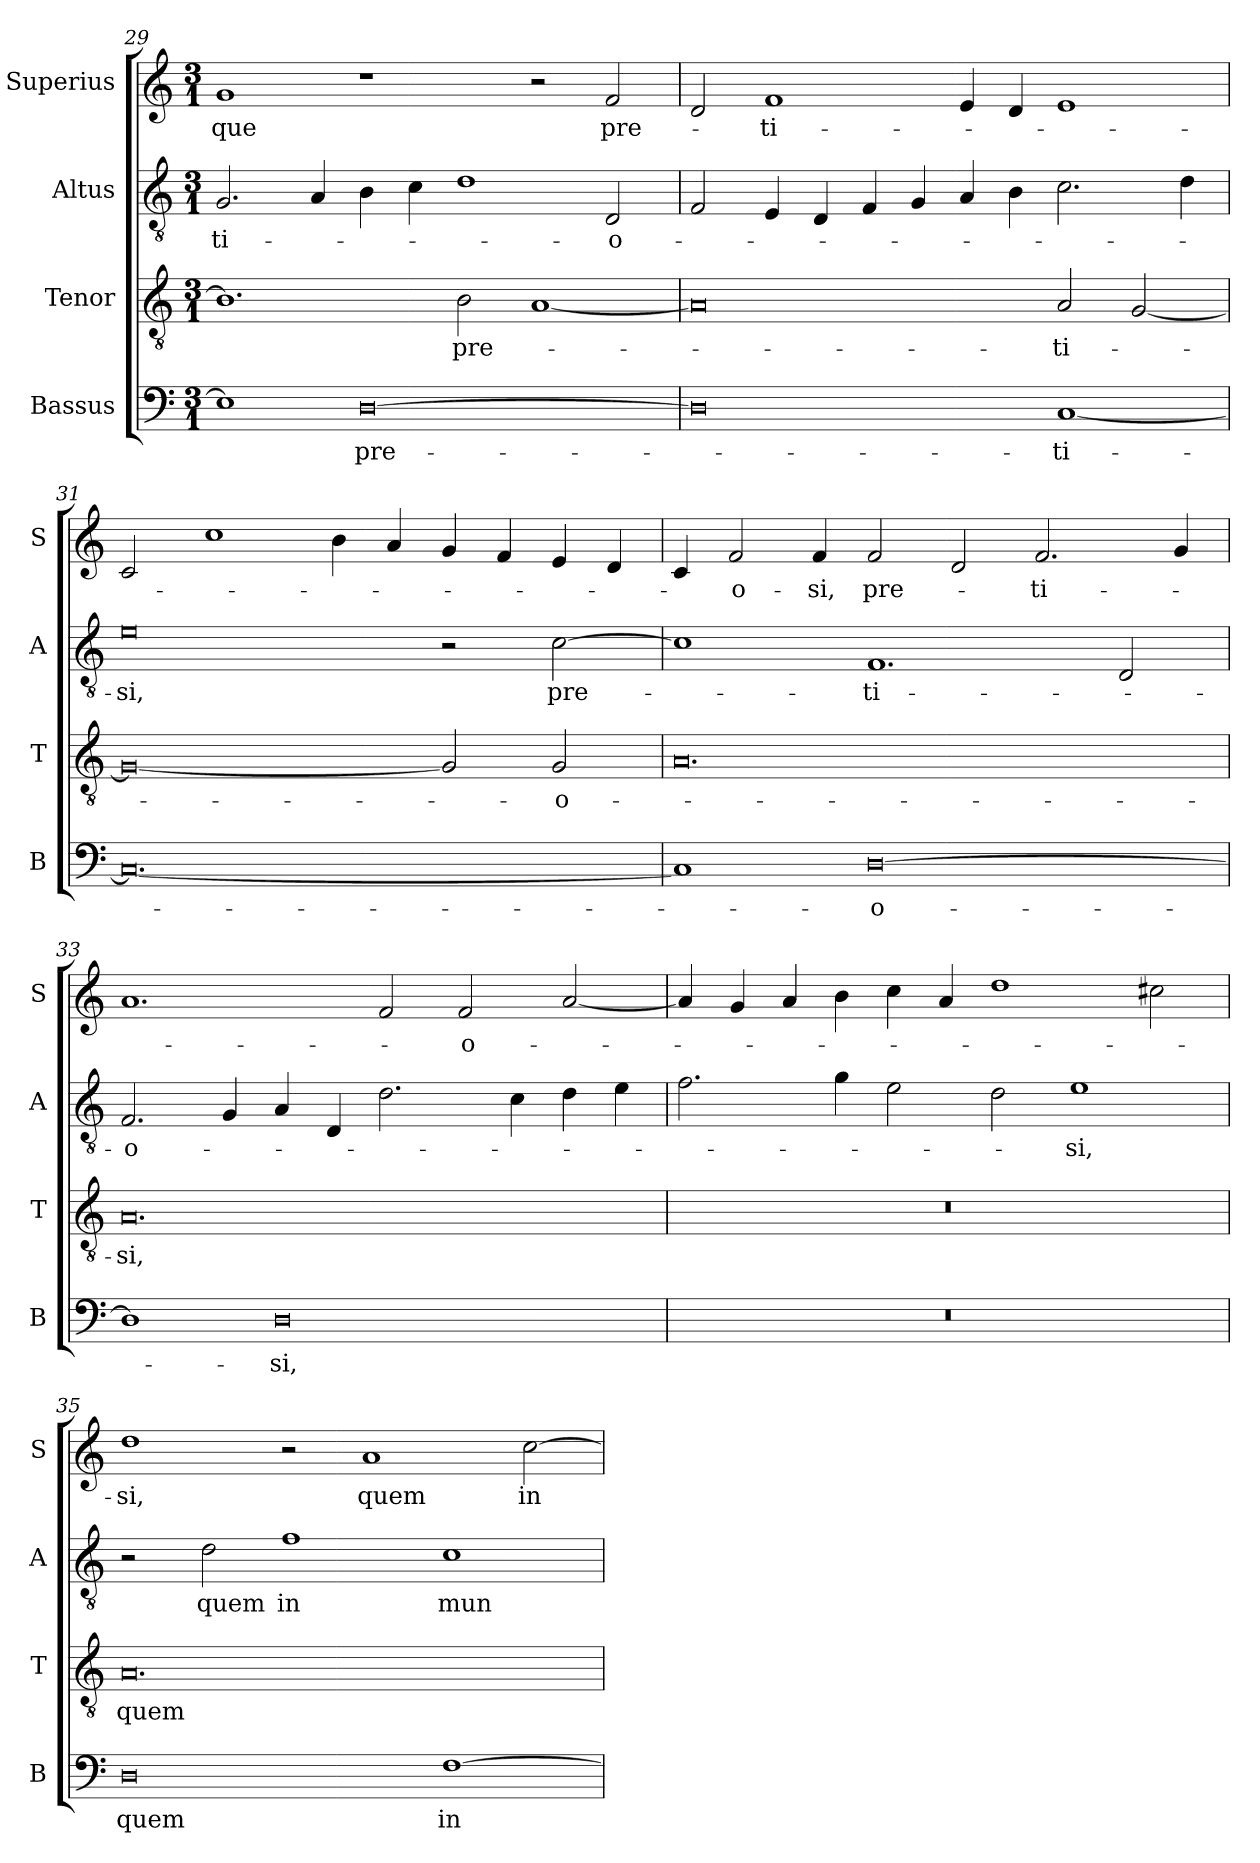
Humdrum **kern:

**kern	**text	**kern	**text	**kern	**text	**kern	**text
*part4	*part4	*part3	*part3	*part2	*part2	*part1	*part1
*staff4	*staff4	*staff3	*staff3	*staff2	*staff2	*staff1	*staff1
*I"Bassus	*	*I"Tenor	*	*I"Altus	*	*I"Superius	*
*I'B	*	*I'T	*	*I'A	*	*I'S	*
*clefF4	*	*clefGv2	*	*clefGv2	*	*clefG2	*
*k[]	*	*k[]	*	*k[]	*	*k[]	*
*M3/1	*	*M3/1	*	*M3/1	*	*M3/1	*
=29	=29	=29	=29	=29	=29	=29	=29
1E]	.	1.B]	.	2.G	-ti-	1g	-que
.	.	.	.	4A	.	.	.
[0D	pre-	.	.	4B	.	1r	.
.	.	.	.	4c	.	.	.
.	.	2B	pre-	1d	.	.	.
.	.	[1A	.	.	.	2r	.
.	.	.	.	2D	-o-	2f	pre-
=30	=30	=30	=30	=30	=30	=30	=30
0D]	.	0A]	.	2F	.	2d	.
.	.	.	.	4E	.	1f	-ti-
.	.	.	.	4D	.	.	.
.	.	.	.	4F	.	.	.
.	.	.	.	4G	.	.	.
.	.	.	.	4A	.	4e	.
.	.	.	.	4B	.	4d	.
[1C	-ti-	2A	-ti-	2.c	.	1e	.
.	.	[2G	.	.	.	.	.
.	.	.	.	4d	.	.	.
=31	=31	=31	=31	=31	=31	=31	=31
0.C_	.	0G_	.	0e	-si,	2c	.
.	.	.	.	.	.	1cc	.
.	.	.	.	.	.	4b	.
.	.	.	.	.	.	4a	.
.	.	2G]	.	2r	.	4g	.
.	.	.	.	.	.	4f	.
.	.	2G	-o-	[2c	pre-	4e	.
.	.	.	.	.	.	4d	.
=32	=32	=32	=32	=32	=32	=32	=32
1C]	.	0.A	.	1c]	.	4c	.
.	.	.	.	.	.	2f	-o-
.	.	.	.	.	.	4f	-si,
[0D	-o-	.	.	1.F	-ti-	2f	pre-
.	.	.	.	.	.	2d	.
.	.	.	.	.	.	2.f	-ti-
.	.	.	.	2D	.	.	.
.	.	.	.	.	.	4g	.
=33	=33	=33	=33	=33	=33	=33	=33
1D]	.	0.A	-si,	2.F	-o-	1.a	.
.	.	.	.	4G	.	.	.
0D	-si,	.	.	4A	.	.	.
.	.	.	.	4D	.	.	.
.	.	.	.	2.d	.	2f	.
.	.	.	.	.	.	2f	-o-
.	.	.	.	4c	.	.	.
.	.	.	.	4d	.	[2a	.
.	.	.	.	4e	.	.	.
=34	=34	=34	=34	=34	=34	=34	=34
0.r	.	1%3r	.	2.f	.	4a]	.
.	.	.	.	.	.	4g	.
.	.	.	.	.	.	4a	.
.	.	.	.	4g	.	4b	.
.	.	.	.	2e	.	4cc	.
.	.	.	.	.	.	4a	.
.	.	.	.	2d	.	1dd	.
.	.	.	.	1e	-si,	.	.
.	.	.	.	.	.	2cc#X	.
=35	=35	=35	=35	=35	=35	=35	=35
0D	quem	0.A	quem	2r	.	1dd	-si,
.	.	.	.	2d	quem	.	.
.	.	.	.	1f	in	2r	.
.	.	.	.	.	.	1a	quem
[1F	in	.	.	1c	mun-	.	.
.	.	.	.	.	.	[2cc	in
=	=	=	=	=	=	=	=
*-	*-	*-	*-	*-	*-	*-	*-
